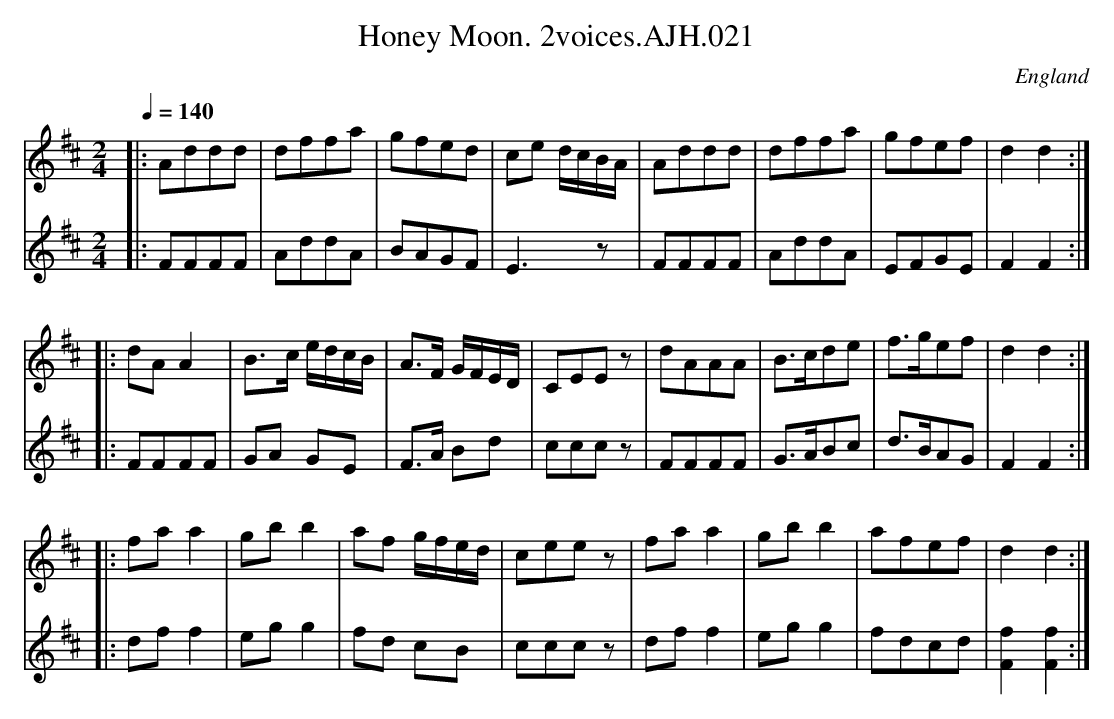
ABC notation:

X:1
T:Honey Moon. 2voices.AJH.021
M:2/4
L:1/8
Q:1/4=140
O:England
K:D major
[V:1] |: Addd | dffa | gfed | ce d/c/B/A/ | Addd | dffa | gfef | d2d2 :|
[V:2] |: FFFF | AddA | BAGF | E3z | FFFF | AddA | EFGE | F2F2 :|
[V:1] |: dAA2 | B>c e/d/c/B/ | A>F G/F/E/D/ | CEEz | dAAA | B>cde | f>gef | d2d2 :|
[V:2] |: FFFF | GA GE | F>A Bd | cccz | FFFF | G>ABc | d>BAG | F2F2 :|
[V:1] |: faa2 | gbb2 | af g/f/e/d/ | ceez | faa2 | gbb2 | afef | d2d2 :|
[V:2] |: dff2 |egg2 | fd cB | cccz | dff2 | egg2 | fdcd | [f2F2][f2F2] :|
